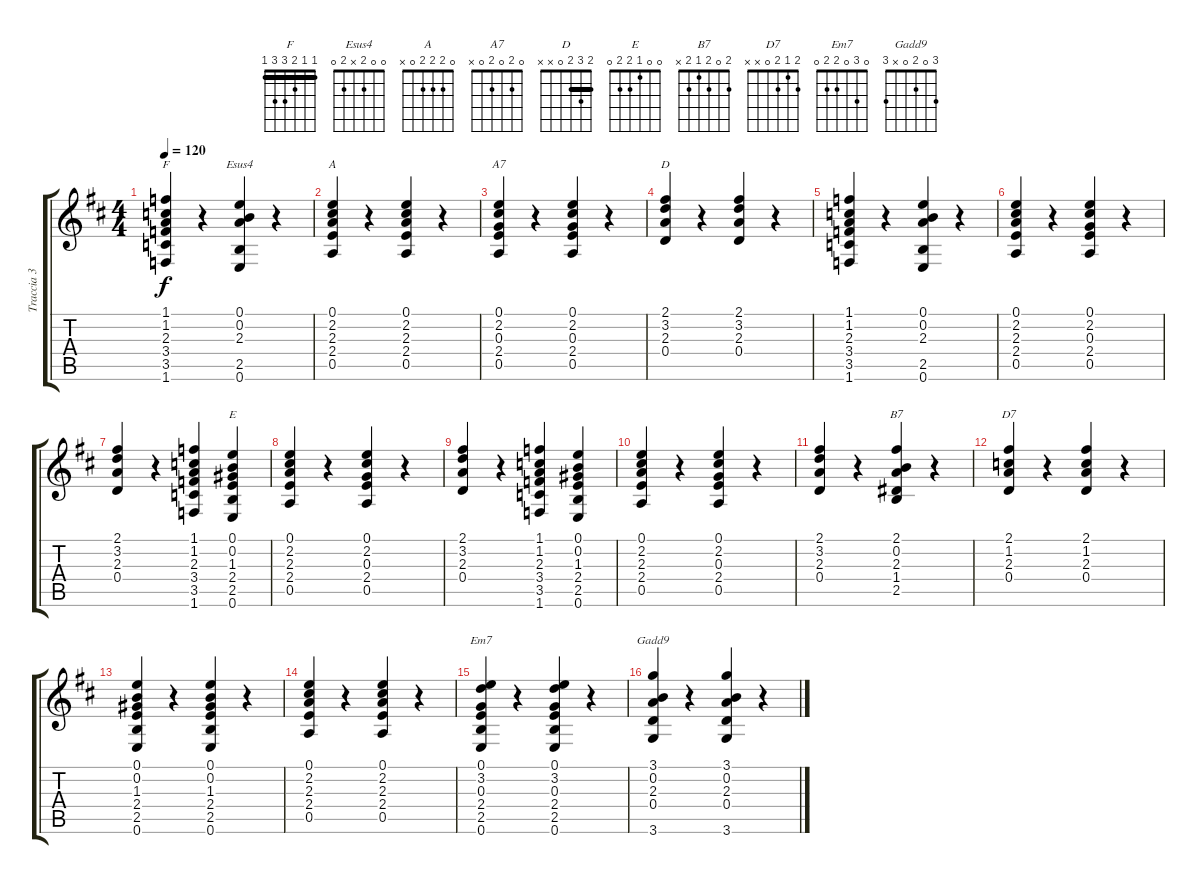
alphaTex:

\track ("Traccia 3" "Traccia 3") {instrument electricguitarjazz}
\staff {score tabs}
\tuning (E4 B3 G3 D3 A2 E2) {hide}
\chord ("F" 1 1 2 3 3 1) {barre 1}
\chord ("Esus4" 0 0 2 x 2 0)
\chord ("A" 0 2 2 2 0 x)
\chord ("A7" 0 2 0 2 0 x)
\chord ("D" 2 3 2 0 x x) {barre 2}
\chord ("E" 0 0 1 2 2 0)
\chord ("B7" 2 0 2 1 2 x)
\chord ("D7" 2 1 2 0 x x)
\chord ("Em7" 0 3 0 2 2 0)
\chord ("Gadd9" 3 0 2 0 x 3)
\ts (4 4)
\tempo 120
\clef g2
\ks d
(1.1 1.2 2.3 3.4 3.5 1.6).4{ch "F" dy f} r.4 (0.1 0.2 2.3 2.5 0.6).4{ch "Esus4"} r.4 |
(0.1 2.2 2.3 2.4 0.5).4{ch "A"} r.4 (0.1 2.2 2.3 2.4 0.5).4 r.4 |
(0.1 2.2 0.3 2.4 0.5).4{ch "A7"} r.4 (0.1 2.2 0.3 2.4 0.5).4 r.4 |
(2.1 3.2 2.3 0.4).4{ch "D"} r.4 (2.1 3.2 2.3 0.4).4 r.4 |
(1.1 1.2 2.3 3.4 3.5 1.6).4 r.4 (0.1 0.2 2.3 2.5 0.6).4 r.4 |
(0.1 2.2 2.3 2.4 0.5).4 r.4 (0.1 2.2 0.3 2.4 0.5).4 r.4 |
(2.1 3.2 2.3 0.4).4 r.4 (1.1 1.2 2.3 3.4 3.5 1.6).4 (0.1 0.2 1.3 2.4 2.5 0.6).4{ch "E"} |
(0.1 2.2 2.3 2.4 0.5).4 r.4 (0.1 2.2 0.3 2.4 0.5).4 r.4 |
(2.1 3.2 2.3 0.4).4 r.4 (1.1 1.2 2.3 3.4 3.5 1.6).4 (0.1 0.2 1.3 2.4 2.5 0.6).4 |
(0.1 2.2 2.3 2.4 0.5).4 r.4 (0.1 2.2 0.3 2.4 0.5).4 r.4 |
(2.1 3.2 2.3 0.4).4 r.4 (2.1 0.2 2.3 1.4 2.5).4{ch "B7"} r.4 |
(2.1 1.2 2.3 0.4).4{ch "D7"} r.4 (2.1 1.2 2.3 0.4).4 r.4 |
(0.1 0.2 1.3 2.4 2.5 0.6).4 r.4 (0.1 0.2 1.3 2.4 2.5 0.6).4 r.4 |
(0.1 2.2 2.3 2.4 0.5).4 r.4 (0.1 2.2 2.3 2.4 0.5).4 r.4 |
(0.1 3.2 0.3 2.4 2.5 0.6).4{ch "Em7"} r.4 (0.1 3.2 0.3 2.4 2.5 0.6).4 r.4 |
(3.1 0.2 2.3 0.4 3.6).4{ch "Gadd9"} r.4 (3.1 0.2 2.3 0.4 3.6).4 r.4
